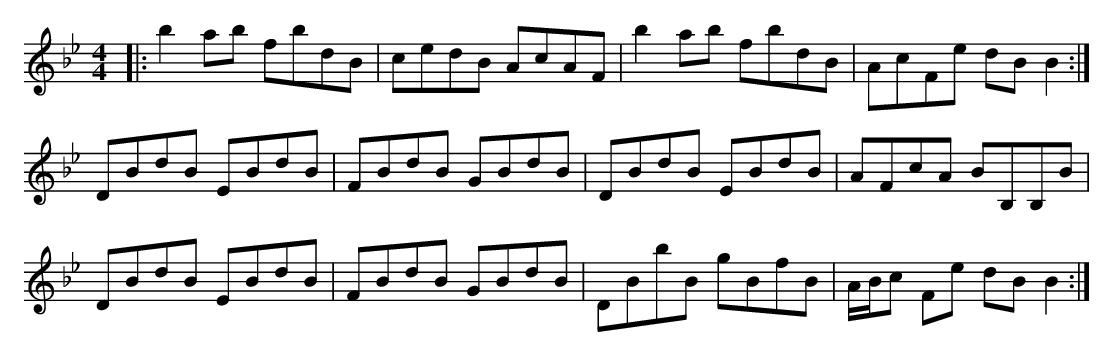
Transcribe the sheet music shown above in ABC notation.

X:1
M:4/4
K:Gmin
|:b2 ab fbdB|cedB AcAF|b2 ab fbdB|AcFe dB B2:|
DBdB EBdB|FBdB GBdB|DBdB EBdB|AFcA BB,B,B|
DBdB EBdB|FBdB GBdB|DBbB gBfB|A/B/c Fe dB B2:|
